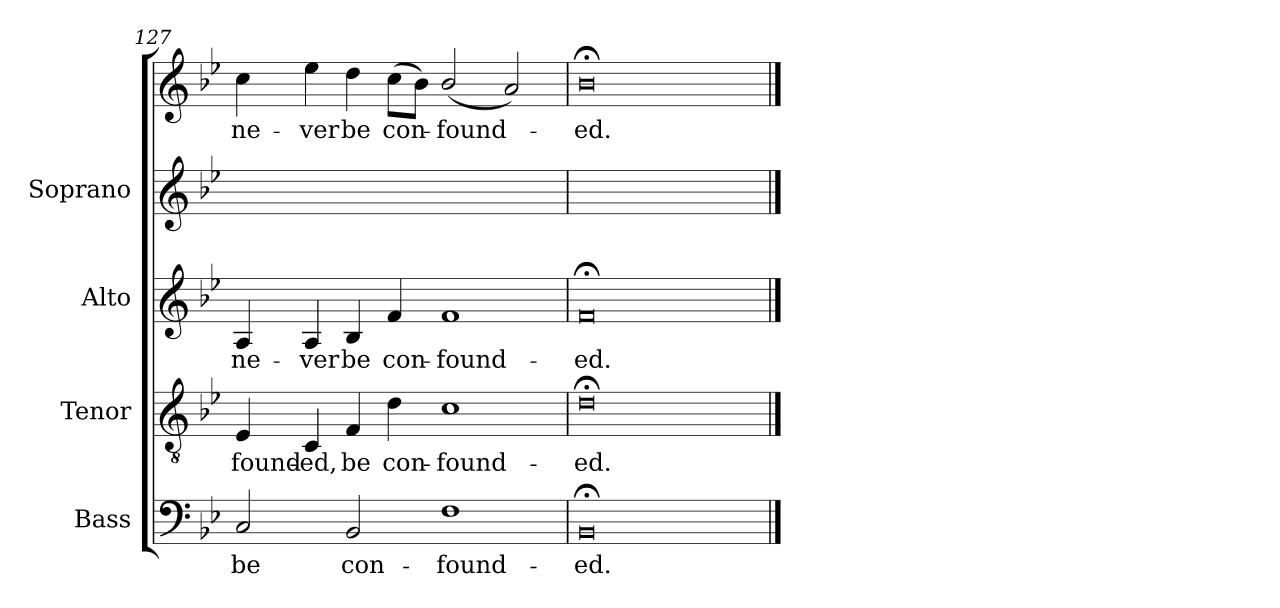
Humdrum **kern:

**kern	**text	**kern	**text	**kern	**text	**kern	**kern	**text
*part4	*part4	*part3	*part3	*part2	*part2	*part1	*part1	*part1
*staff5	*staff5	*staff4	*staff4	*staff3	*staff3	*staff2	*staff1	*staff1
*I"Bass	*	*I"Tenor	*	*I"Alto	*	*I"Soprano	*	*
*I'B	*	*I'T	*	*I'A	*	*I'S	*	*
*clefF4	*	*clefGv2	*	*clefG2	*	*clefG2	*clefG2	*
*k[b-e-]	*	*k[b-e-]	*	*k[b-e-]	*	*k[b-e-]	*k[b-e-]	*
*B-:	*	*B-:	*	*B-:	*	*B-:	*B-:	*
=127	=127	=127	=127	=127	=127	=127	=127	=127
!	!LO:LY:b	!	!LO:LY:b	!	!LO:LY:b	!	!	!LO:LY:b
2C/	be	4E-/	-found-	4A/	ne-	1ryy	4cc\	ne-
*	*	*	*	*	*	*	*MM163	*
!	!	!	!LO:LY:b	!	!LO:LY:b	!	!	!LO:LY:b
.	.	4C/	-ed,	4A/	-ver	.	4ee-\	-ver
*	*	*	*	*	*	*	*MM161	*
!	!LO:LY:b	!	!LO:LY:b	!	!LO:LY:b	!	!	!LO:LY:b
2BB-/	con-	4F/	be	4B-/	be	.	4dd\	be
*	*	*	*	*	*	*	*MM159	*
!	!	!	!LO:LY:b	!	!LO:LY:b	!	!	!LO:LY:b
.	.	4d\	con-	4f/	con-	.	(>8cc\L	con-
*	*	*	*	*	*	*	*MM158	*
.	.	.	.	.	.	.	8b-\J)	.
*	*	*	*	*	*	*	*MM155	*
!	!LO:LY:b	!	!LO:LY:b	!	!LO:LY:b	!	!	!LO:LY:b
1F	-found-	1c	-found-	1f	-found-	1ryy	(<2b-/	found-
*	*	*	*	*	*	*	*MM151	*
.	.	.	.	.	.	.	2a/)	.
!!LO:LB:g=z
=128	=128	=128	=128	=128	=128	=128	=128	=128
*	*	*	*	*	*	*	*MM150	*
!	!LO:LY:b	!	!LO:LY:b	!	!LO:LY:b	!	!	!LO:LY:b
0BB-;<	-ed.	0d;<	-ed.	0f;<	-ed.	1ryy	0b-;<	ed.
.	.	.	.	.	.	1ryy	.	.
==	==	==	==	==	==	==	==	==
*-	*-	*-	*-	*-	*-	*-	*-	*-
